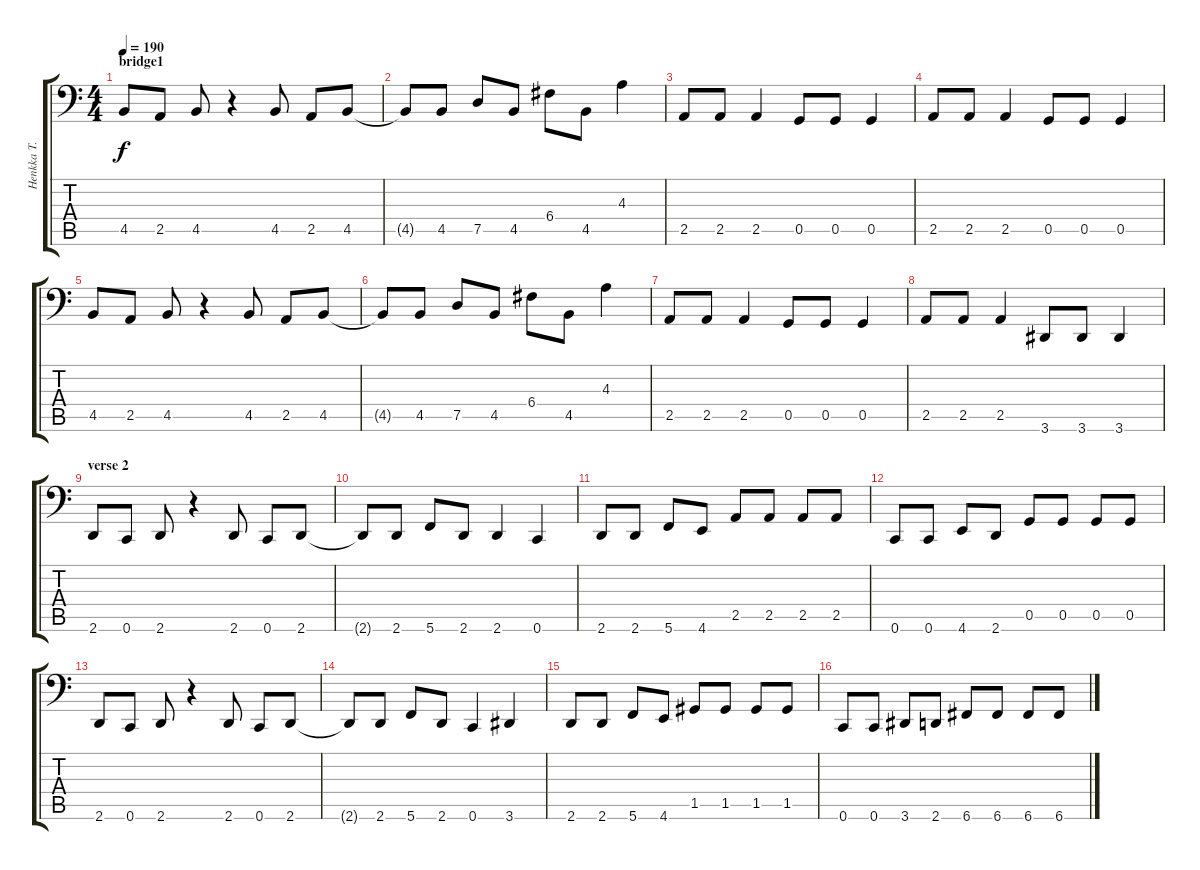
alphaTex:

\track ("Henkka T. Blacksmith" "Henkka T. ") {instrument electricbassfinger}
\staff {score tabs}
\tuning (D3 A2 F2 C2 G1 C1) {hide}
\ts (4 4)
\section ("" "bridge1")
\tempo 190
\clef f4
\ks c
4.5.8{dy f} 2.5.8 4.5.8 r.4 4.5.8 2.5.8 4.5.8 |
4.5{t}.8 4.5.8 7.5.8 4.5.8 6.4.8 4.5.8 4.3.4 |
2.5.8 2.5.8 2.5.4 0.5.8 0.5.8 0.5.4 |
2.5.8 2.5.8 2.5.4 0.5.8 0.5.8 0.5.4 |
4.5.8 2.5.8 4.5.8 r.4 4.5.8 2.5.8 4.5.8 |
4.5{t}.8 4.5.8 7.5.8 4.5.8 6.4.8 4.5.8 4.3.4 |
2.5.8 2.5.8 2.5.4 0.5.8 0.5.8 0.5.4 |
2.5.8 2.5.8 2.5.4 3.6.8 3.6.8 3.6.4 |
\section ("" "verse 2")
2.6.8 0.6.8 2.6.8 r.4 2.6.8 0.6.8 2.6.8 |
2.6{t}.8 2.6.8 5.6.8 2.6.8 2.6.4 0.6.4 |
2.6.8 2.6.8 5.6.8 4.6.8 2.5.8 2.5.8 2.5.8 2.5.8 |
0.6.8 0.6.8 4.6.8 2.6.8 0.5.8 0.5.8 0.5.8 0.5.8 |
2.6.8 0.6.8 2.6.8 r.4 2.6.8 0.6.8 2.6.8 |
2.6{t}.8 2.6.8 5.6.8 2.6.8 0.6.4 3.6.4 |
2.6.8 2.6.8 5.6.8 4.6.8 1.5.8 1.5.8 1.5.8 1.5.8 |
0.6.8 0.6.8 3.6.8 2.6.8 6.6.8 6.6.8 6.6.8 6.6.8
